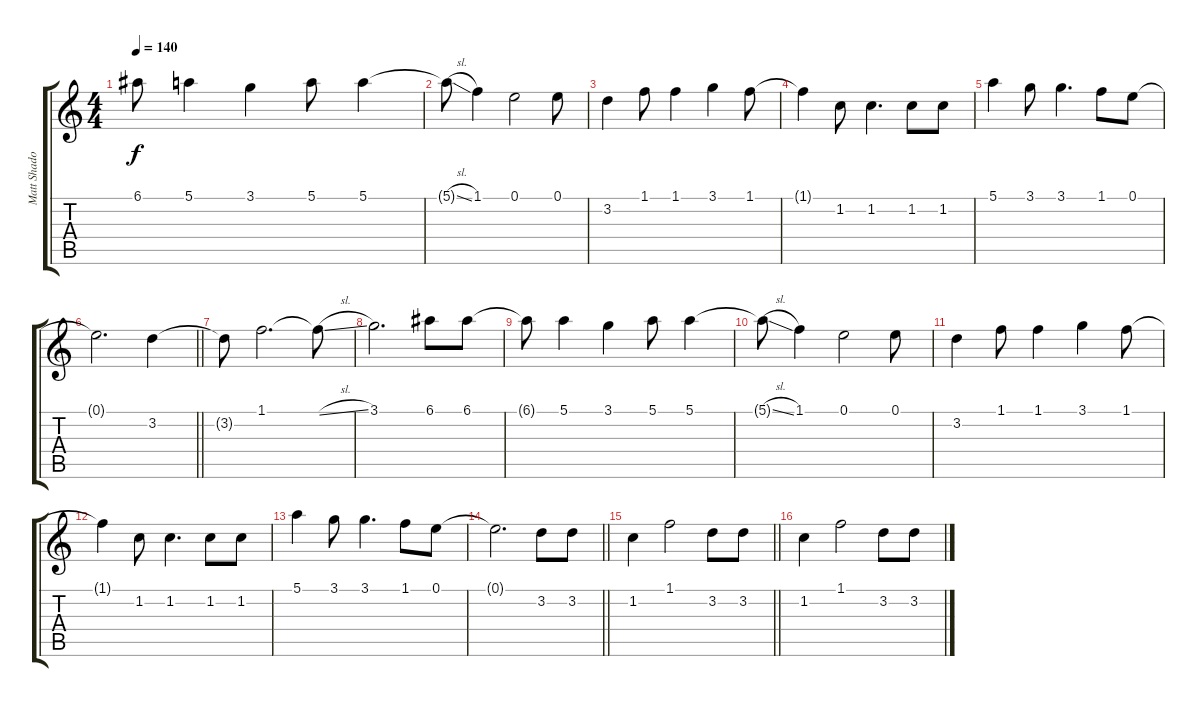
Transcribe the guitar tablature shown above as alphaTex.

\track ("Matt Shadows" "Matt Shado") {instrument distortionguitar}
\staff {score tabs}
\tuning (E4 B3 G3 D3 A2 E2) {hide}
\ts (4 4)
\tempo 140
\clef g2
\ks c
6.1{t}.8{dy f} 5.1.4 3.1.4 5.1.8 5.1.4 |
5.1{sl t}.8 1.1.4 0.1.2 0.1.8 |
3.2.4 1.1.8 1.1.4 3.1.4 1.1.8 |
1.1{t}.4 1.2.8 1.2.4{d} 1.2.8 1.2.8 |
5.1.4 3.1.8 3.1.4{d} 1.1.8 0.1.8 |
\barLineRight lightlight
0.1{t}.2{d} 3.2.4 |
3.2{t}.8 1.1.2{d} 1.1{sl t}.8 |
3.1.2{d} 6.1.8 6.1.8 |
6.1{t}.8 5.1.4 3.1.4 5.1.8 5.1.4 |
5.1{sl t}.8 1.1.4 0.1.2 0.1.8 |
3.2.4 1.1.8 1.1.4 3.1.4 1.1.8 |
1.1{t}.4 1.2.8 1.2.4{d} 1.2.8 1.2.8 |
5.1.4 3.1.8 3.1.4{d} 1.1.8 0.1.8 |
\barLineRight lightlight
0.1{t}.2{d} 3.2.8 3.2.8 |
\barLineRight lightlight
1.2.4 1.1.2 3.2.8 3.2.8 |
1.2.4 1.1.2 3.2.8 3.2.8
